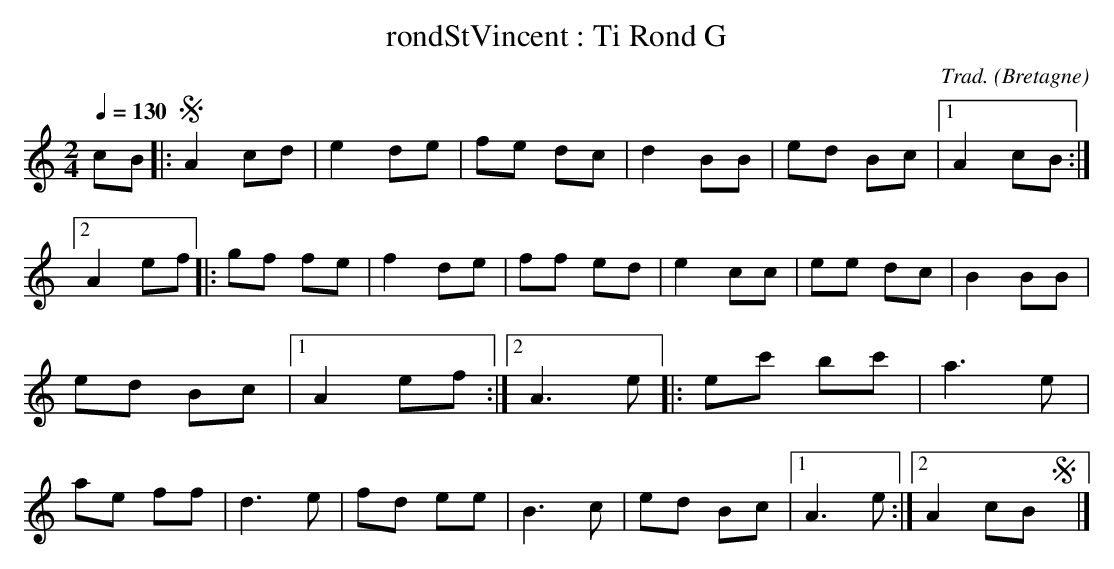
X:1
T:rondStVincent : Ti Rond G
C:Trad.
O:Bretagne
L:1/8
M:2/4
Q:1/4=130
K:Cmaj
cB |: !segno! A2 cd | e2 de | fe dc | d2 BB | ed Bc |1 A2 cB :|2 A2 ef |:\
gf fe | f2 de | ff ed | e2 cc | ee dc | B2 BB | ed Bc |1 A2 ef :|2 A3 e |:\
ec' bc' | a3 e | ae ff | d3 e | fd ee | B3 c | ed Bc |1 A3 e :|2 A2 cB !segno!y |]
